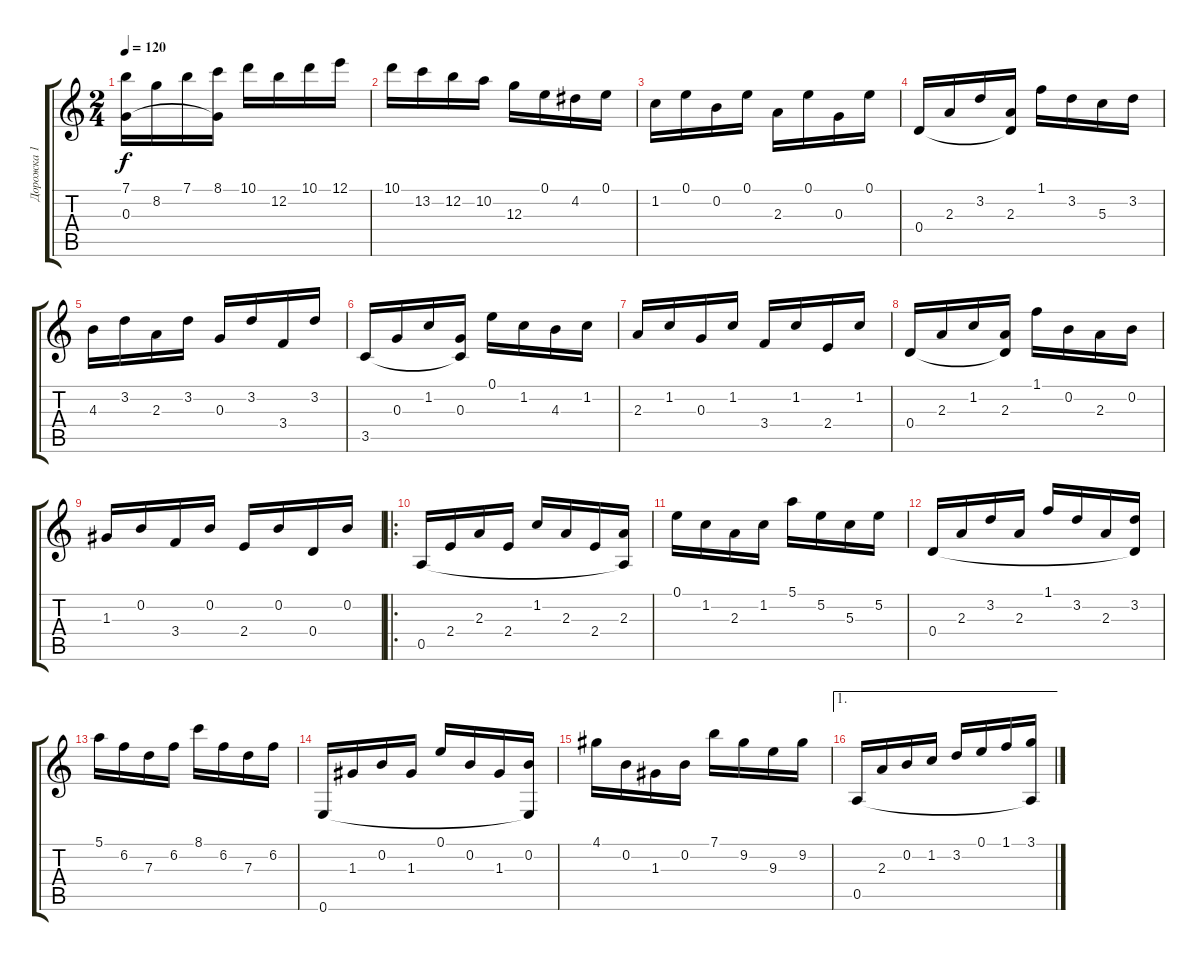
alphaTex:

\track ("Дорожка 1" "Дорожка 1") {instrument acousticguitarnylon}
\staff {score tabs}
\tuning (E4 B3 G3 D3 A2 E2) {hide}
\ts (2 4)
\tempo 120
\clef g2
\ks c
(7.1 0.3).16{dy f} 8.2.16 7.1.16 (8.1 0.3{t}).16 10.1.16 12.2.16 10.1.16 12.1.16 |
10.1.16 13.2.16 12.2.16 10.2.16 12.3.16 0.1.16 4.2.16 0.1.16 |
1.2.16 0.1.16 0.2.16 0.1.16 2.3.16 0.1.16 0.3.16 0.1.16 |
0.4.16 2.3.16 3.2.16 (2.3 0.4{t}).16 1.1.16 3.2.16 5.3.16 3.2.16 |
4.3.16 3.2.16 2.3.16 3.2.16 0.3.16 3.2.16 3.4.16 3.2.16 |
3.5.16 0.3.16 1.2.16 (0.3 3.5{t}).16 0.1.16 1.2.16 4.3.16 1.2.16 |
2.3.16 1.2.16 0.3.16 1.2.16 3.4.16 1.2.16 2.4.16 1.2.16 |
0.4.16 2.3.16 1.2.16 (2.3 0.4{t}).16 1.1.16 0.2.16 2.3.16 0.2.16 |
1.3.16 0.2.16 3.4.16 0.2.16 2.4.16 0.2.16 0.4.16 0.2.16 |
\ro
0.5.16 2.4.16 2.3.16 2.4.16 1.2.16 2.3.16 2.4.16 (2.3 0.5{t}).16 |
0.1.16 1.2.16 2.3.16 1.2.16 5.1.16 5.2.16 5.3.16 5.2.16 |
0.4.16 2.3.16 3.2.16 2.3.16 1.1.16 3.2.16 2.3.16 (3.2 0.4{t}).16 |
5.1.16 6.2.16 7.3.16 6.2.16 8.1.16 6.2.16 7.3.16 6.2.16 |
0.6.16 1.3.16 0.2.16 1.3.16 0.1.16 0.2.16 1.3.16 (0.2 0.6{t}).16 |
4.1.16 0.2.16 1.3.16 0.2.16 7.1.16 9.2.16 9.3.16 9.2.16 |
\ae 1
0.5.16 2.3.16 0.2.16 1.2.16 3.2.16 0.1.16 1.1.16 (3.1 0.5{t}).16
